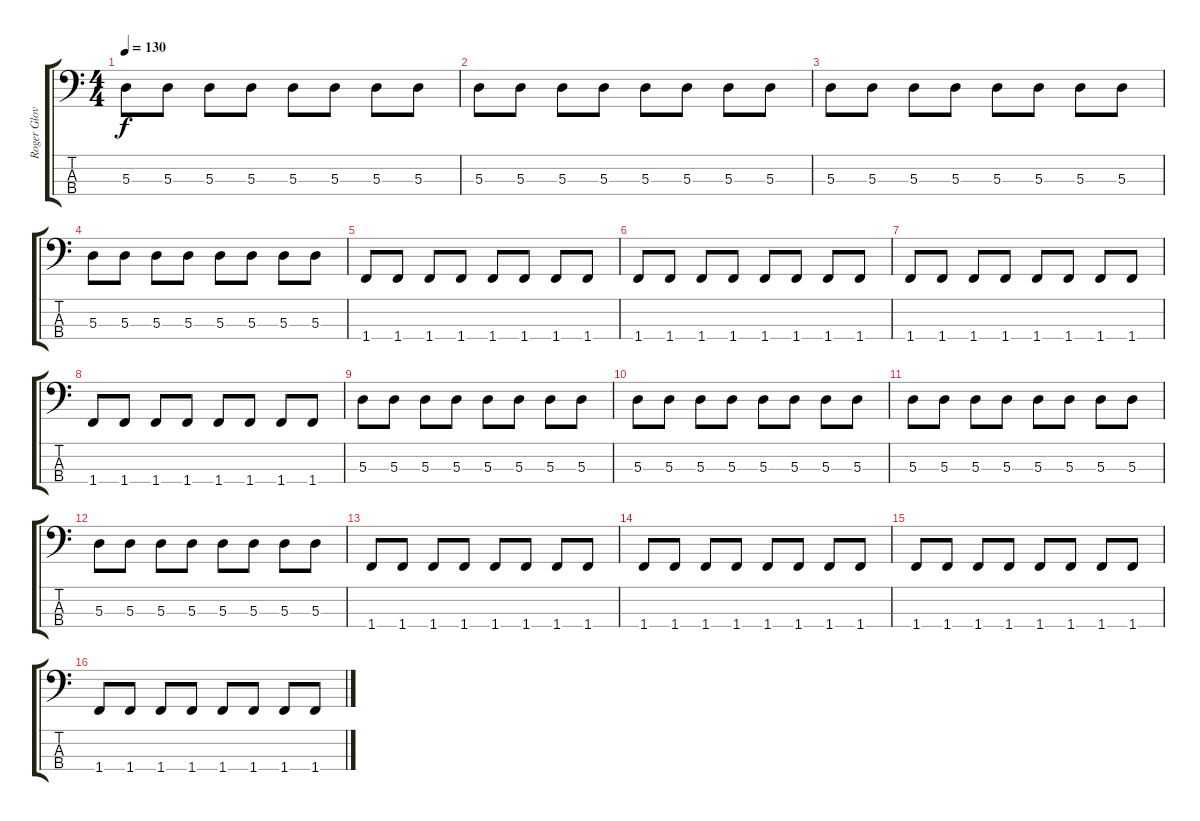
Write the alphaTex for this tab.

\track ("Roger Glover" "Roger Glov") {instrument electricbassfinger}
\staff {score tabs}
\tuning (G2 D2 A1 E1) {hide}
\ts (4 4)
\tempo 130
\clef f4
\ks c
5.3.8{dy f} 5.3.8 5.3.8 5.3.8 5.3.8 5.3.8 5.3.8 5.3.8 |
5.3.8 5.3.8 5.3.8 5.3.8 5.3.8 5.3.8 5.3.8 5.3.8 |
5.3.8 5.3.8 5.3.8 5.3.8 5.3.8 5.3.8 5.3.8 5.3.8 |
5.3.8 5.3.8 5.3.8 5.3.8 5.3.8 5.3.8 5.3.8 5.3.8 |
1.4.8 1.4.8 1.4.8 1.4.8 1.4.8 1.4.8 1.4.8 1.4.8 |
1.4.8 1.4.8 1.4.8 1.4.8 1.4.8 1.4.8 1.4.8 1.4.8 |
1.4.8 1.4.8 1.4.8 1.4.8 1.4.8 1.4.8 1.4.8 1.4.8 |
1.4.8 1.4.8 1.4.8 1.4.8 1.4.8 1.4.8 1.4.8 1.4.8 |
5.3.8 5.3.8 5.3.8 5.3.8 5.3.8 5.3.8 5.3.8 5.3.8 |
5.3.8 5.3.8 5.3.8 5.3.8 5.3.8 5.3.8 5.3.8 5.3.8 |
5.3.8 5.3.8 5.3.8 5.3.8 5.3.8 5.3.8 5.3.8 5.3.8 |
5.3.8 5.3.8 5.3.8 5.3.8 5.3.8 5.3.8 5.3.8 5.3.8 |
1.4.8 1.4.8 1.4.8 1.4.8 1.4.8 1.4.8 1.4.8 1.4.8 |
1.4.8 1.4.8 1.4.8 1.4.8 1.4.8 1.4.8 1.4.8 1.4.8 |
1.4.8 1.4.8 1.4.8 1.4.8 1.4.8 1.4.8 1.4.8 1.4.8 |
1.4.8 1.4.8 1.4.8 1.4.8 1.4.8 1.4.8 1.4.8 1.4.8
